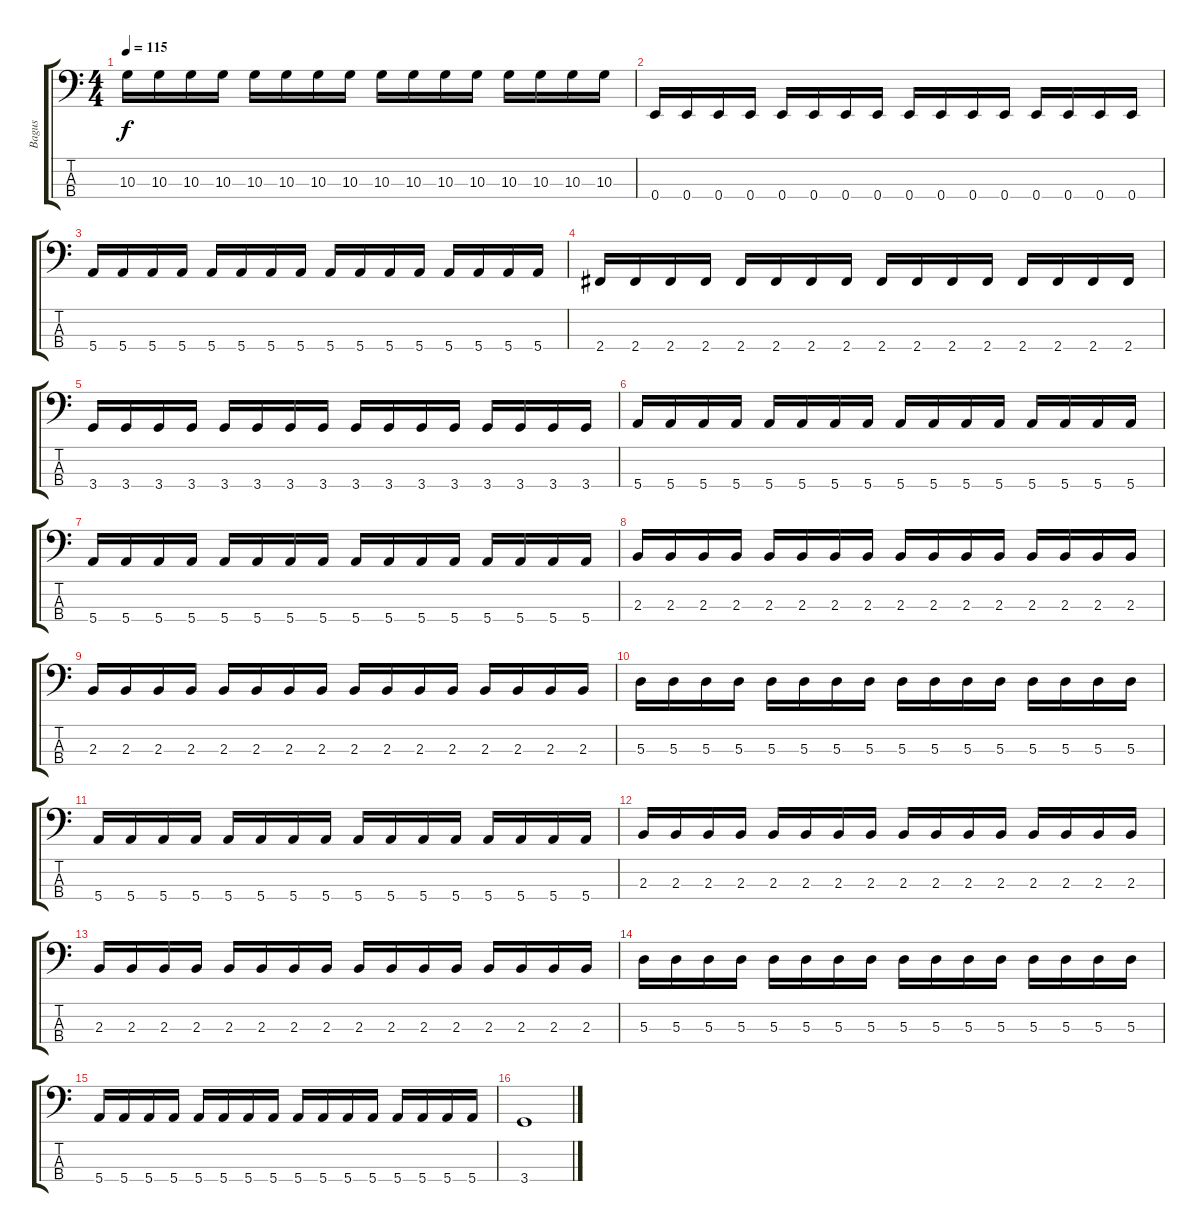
\track ("Bagus" "Bagus") {instrument electricbasspick}
\staff {score tabs}
\tuning (G2 D2 A1 E1) {hide}
\ts (4 4)
\tempo 115
\clef f4
\ks c
10.3.16{dy f} 10.3.16 10.3.16 10.3.16 10.3.16 10.3.16 10.3.16 10.3.16 10.3.16 10.3.16 10.3.16 10.3.16 10.3.16 10.3.16 10.3.16 10.3.16 |
0.4.16 0.4.16 0.4.16 0.4.16 0.4.16 0.4.16 0.4.16 0.4.16 0.4.16 0.4.16 0.4.16 0.4.16 0.4.16 0.4.16 0.4.16 0.4.16 |
5.4.16 5.4.16 5.4.16 5.4.16 5.4.16 5.4.16 5.4.16 5.4.16 5.4.16 5.4.16 5.4.16 5.4.16 5.4.16 5.4.16 5.4.16 5.4.16 |
2.4.16 2.4.16 2.4.16 2.4.16 2.4.16 2.4.16 2.4.16 2.4.16 2.4.16 2.4.16 2.4.16 2.4.16 2.4.16 2.4.16 2.4.16 2.4.16 |
3.4.16 3.4.16 3.4.16 3.4.16 3.4.16 3.4.16 3.4.16 3.4.16 3.4.16 3.4.16 3.4.16 3.4.16 3.4.16 3.4.16 3.4.16 3.4.16 |
5.4.16 5.4.16 5.4.16 5.4.16 5.4.16 5.4.16 5.4.16 5.4.16 5.4.16 5.4.16 5.4.16 5.4.16 5.4.16 5.4.16 5.4.16 5.4.16 |
5.4.16 5.4.16 5.4.16 5.4.16 5.4.16 5.4.16 5.4.16 5.4.16 5.4.16 5.4.16 5.4.16 5.4.16 5.4.16 5.4.16 5.4.16 5.4.16 |
2.3.16 2.3.16 2.3.16 2.3.16 2.3.16 2.3.16 2.3.16 2.3.16 2.3.16 2.3.16 2.3.16 2.3.16 2.3.16 2.3.16 2.3.16 2.3.16 |
2.3.16 2.3.16 2.3.16 2.3.16 2.3.16 2.3.16 2.3.16 2.3.16 2.3.16 2.3.16 2.3.16 2.3.16 2.3.16 2.3.16 2.3.16 2.3.16 |
5.3.16 5.3.16 5.3.16 5.3.16 5.3.16 5.3.16 5.3.16 5.3.16 5.3.16 5.3.16 5.3.16 5.3.16 5.3.16 5.3.16 5.3.16 5.3.16 |
5.4.16 5.4.16 5.4.16 5.4.16 5.4.16 5.4.16 5.4.16 5.4.16 5.4.16 5.4.16 5.4.16 5.4.16 5.4.16 5.4.16 5.4.16 5.4.16 |
2.3.16 2.3.16 2.3.16 2.3.16 2.3.16 2.3.16 2.3.16 2.3.16 2.3.16 2.3.16 2.3.16 2.3.16 2.3.16 2.3.16 2.3.16 2.3.16 |
2.3.16 2.3.16 2.3.16 2.3.16 2.3.16 2.3.16 2.3.16 2.3.16 2.3.16 2.3.16 2.3.16 2.3.16 2.3.16 2.3.16 2.3.16 2.3.16 |
5.3.16 5.3.16 5.3.16 5.3.16 5.3.16 5.3.16 5.3.16 5.3.16 5.3.16 5.3.16 5.3.16 5.3.16 5.3.16 5.3.16 5.3.16 5.3.16 |
5.4.16 5.4.16 5.4.16 5.4.16 5.4.16 5.4.16 5.4.16 5.4.16 5.4.16 5.4.16 5.4.16 5.4.16 5.4.16 5.4.16 5.4.16 5.4.16 |
3.4.1
